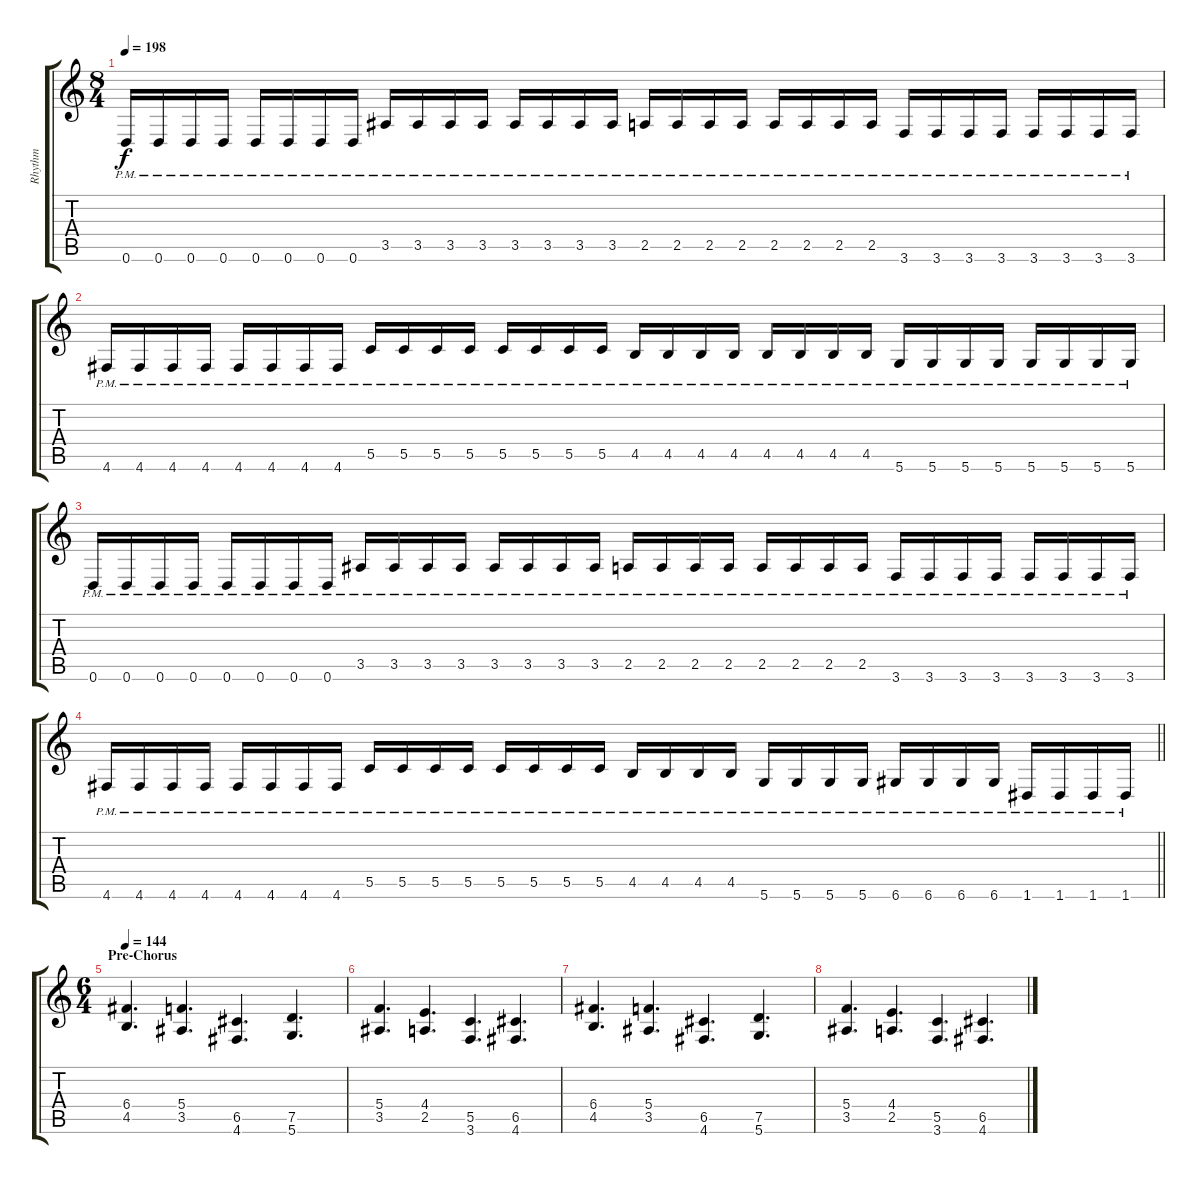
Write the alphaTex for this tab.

\track ("Rhythm" "Rhythm") {instrument overdrivenguitar}
\staff {score tabs}
\tuning (D4 A3 F3 C3 G2 D2) {hide}
\ts (8 4)
\tempo 198
\clef g2
\ks c
0.6{pm}.16{dy f} 0.6{pm}.16 0.6{pm}.16 0.6{pm}.16 0.6{pm}.16 0.6{pm}.16 0.6{pm}.16 0.6{pm}.16 3.5{pm}.16 3.5{pm}.16 3.5{pm}.16 3.5{pm}.16 3.5{pm}.16 3.5{pm}.16 3.5{pm}.16 3.5{pm}.16 2.5{pm}.16 2.5{pm}.16 2.5{pm}.16 2.5{pm}.16 2.5{pm}.16 2.5{pm}.16 2.5{pm}.16 2.5{pm}.16 3.6{pm}.16 3.6{pm}.16 3.6{pm}.16 3.6{pm}.16 3.6{pm}.16 3.6{pm}.16 3.6{pm}.16 3.6{pm}.16 |
4.6{pm}.16 4.6{pm}.16 4.6{pm}.16 4.6{pm}.16 4.6{pm}.16 4.6{pm}.16 4.6{pm}.16 4.6{pm}.16 5.5{pm}.16 5.5{pm}.16 5.5{pm}.16 5.5{pm}.16 5.5{pm}.16 5.5{pm}.16 5.5{pm}.16 5.5{pm}.16 4.5{pm}.16 4.5{pm}.16 4.5{pm}.16 4.5{pm}.16 4.5{pm}.16 4.5{pm}.16 4.5{pm}.16 4.5{pm}.16 5.6{pm}.16 5.6{pm}.16 5.6{pm}.16 5.6{pm}.16 5.6{pm}.16 5.6{pm}.16 5.6{pm}.16 5.6{pm}.16 |
0.6{pm}.16 0.6{pm}.16 0.6{pm}.16 0.6{pm}.16 0.6{pm}.16 0.6{pm}.16 0.6{pm}.16 0.6{pm}.16 3.5{pm}.16 3.5{pm}.16 3.5{pm}.16 3.5{pm}.16 3.5{pm}.16 3.5{pm}.16 3.5{pm}.16 3.5{pm}.16 2.5{pm}.16 2.5{pm}.16 2.5{pm}.16 2.5{pm}.16 2.5{pm}.16 2.5{pm}.16 2.5{pm}.16 2.5{pm}.16 3.6{pm}.16 3.6{pm}.16 3.6{pm}.16 3.6{pm}.16 3.6{pm}.16 3.6{pm}.16 3.6{pm}.16 3.6{pm}.16 |
\barLineRight lightlight
4.6{pm}.16 4.6{pm}.16 4.6{pm}.16 4.6{pm}.16 4.6{pm}.16 4.6{pm}.16 4.6{pm}.16 4.6{pm}.16 5.5{pm}.16 5.5{pm}.16 5.5{pm}.16 5.5{pm}.16 5.5{pm}.16 5.5{pm}.16 5.5{pm}.16 5.5{pm}.16 4.5{pm}.16 4.5{pm}.16 4.5{pm}.16 4.5{pm}.16 5.6{pm}.16 5.6{pm}.16 5.6{pm}.16 5.6{pm}.16 6.6{pm}.16 6.6{pm}.16 6.6{pm}.16 6.6{pm}.16 1.6{pm}.16 1.6{pm}.16 1.6{pm}.16 1.6{pm}.16 |
\ts (6 4)
\section ("" "Pre-Chorus")
\tempo 144
(6.4 4.5).4{d} (5.4 3.5).4{d} (6.5 4.6).4{d} (7.5 5.6).4{d} |
(5.4 3.5).4{d} (4.4 2.5).4{d} (5.5 3.6).4{d} (6.5 4.6).4{d} |
(6.4 4.5).4{d} (5.4 3.5).4{d} (6.5 4.6).4{d} (7.5 5.6).4{d} |
(5.4 3.5).4{d} (4.4 2.5).4{d} (5.5 3.6).4{d} (6.5 4.6).4{d}
